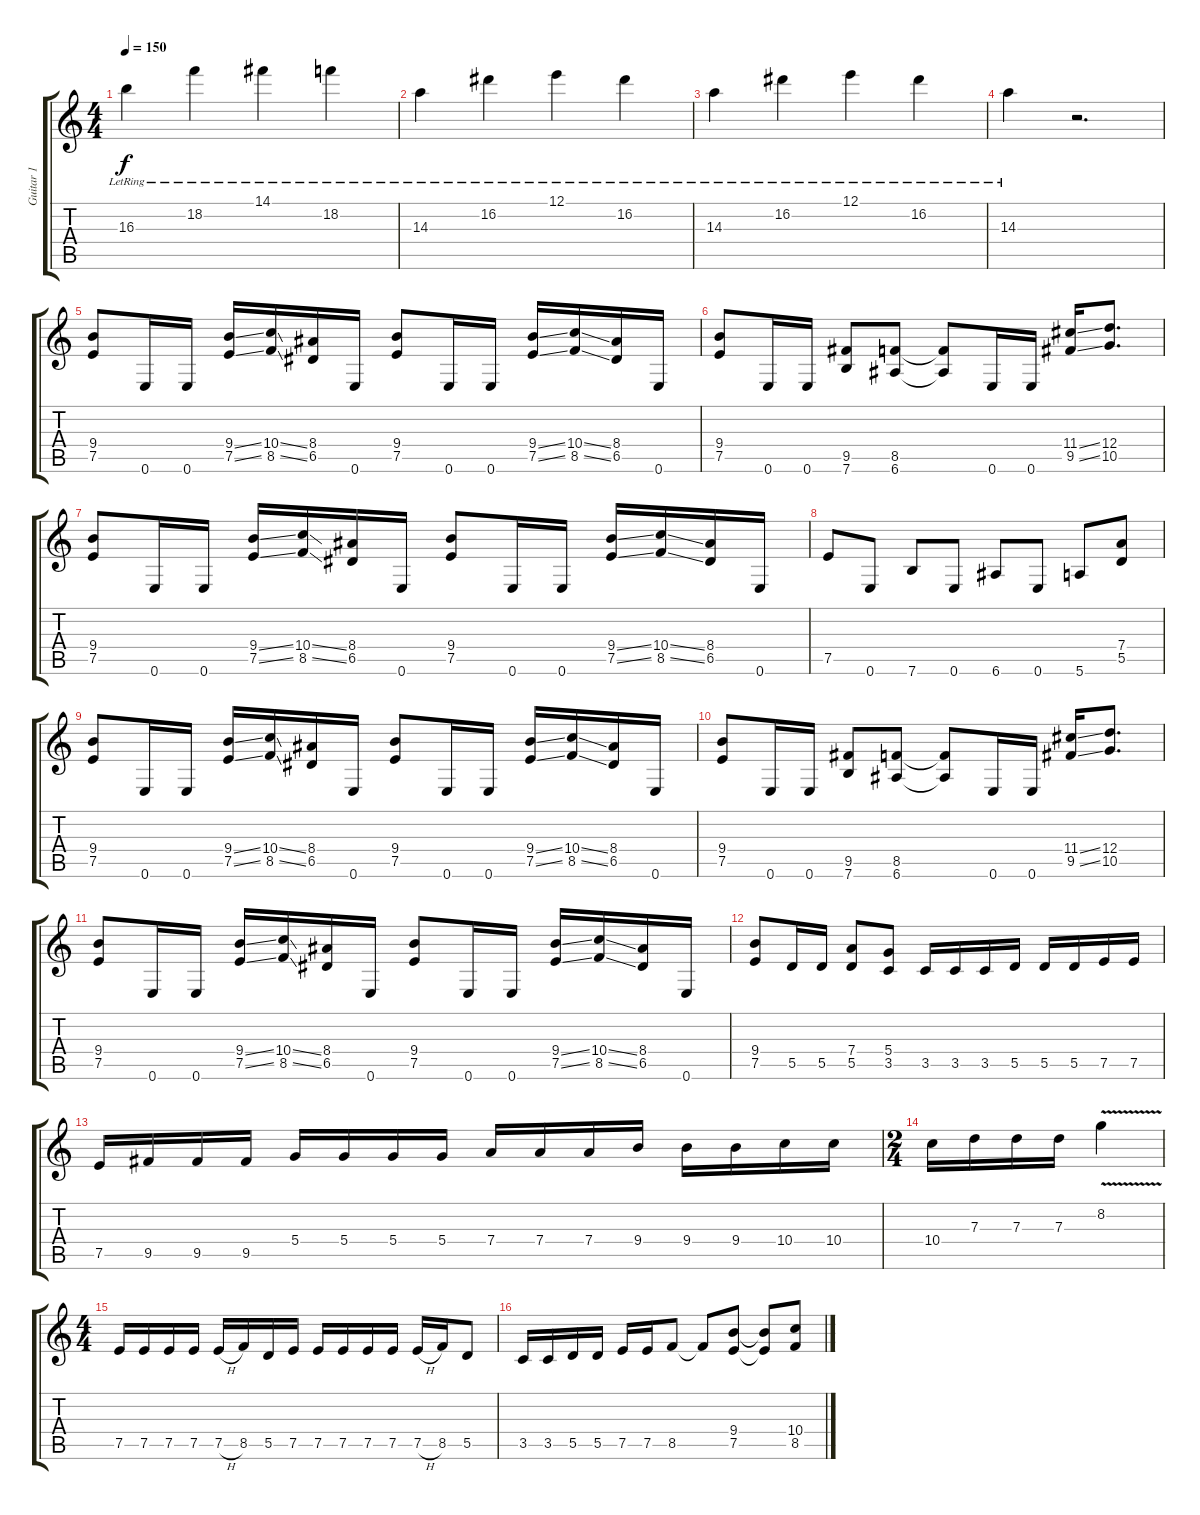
\track ("Guitar 1" "Guitar 1") {instrument overdrivenguitar}
\staff {score tabs}
\tuning (E4 B3 G3 D3 A2 E2) {hide}
\ts (4 4)
\tempo 150
\clef g2
\ks c
16.3{lr}.4{dy f} 18.2{lr}.4 14.1{lr}.4 18.2{lr}.4 |
14.3{lr}.4 16.2{lr}.4 12.1{lr}.4 16.2{lr}.4 |
14.3{lr}.4 16.2{lr}.4 12.1{lr}.4 16.2{lr}.4 |
14.3{lr}.4 r.2{d} |
(9.4 7.5).8{volume 10} 0.6.16 0.6.16 (9.4{ss} 7.5{ss}).16 (10.4{ss} 8.5{ss}).16 (8.4 6.5).16 0.6.16 (9.4 7.5).8 0.6.16 0.6.16 (9.4{ss} 7.5{ss}).16 (10.4{ss} 8.5{ss}).16 (8.4 6.5).16 0.6.16 |
(9.4 7.5).8 0.6.16 0.6.16 (9.5 7.6).8 (8.5 6.6).8 (8.5{t} 6.6{t}).8 0.6.16 0.6.16 (11.4{ss} 9.5{ss}).16 (12.4 10.5).8{d} |
(9.4 7.5).8 0.6.16 0.6.16 (9.4{ss} 7.5{ss}).16 (10.4{ss} 8.5{ss}).16 (8.4 6.5).16 0.6.16 (9.4 7.5).8 0.6.16 0.6.16 (9.4{ss} 7.5{ss}).16 (10.4{ss} 8.5{ss}).16 (8.4 6.5).16 0.6.16 |
7.5.8 0.6.8 7.6.8 0.6.8 6.6.8 0.6.8 5.6.8 (7.4 5.5).8 |
(9.4 7.5).8 0.6.16 0.6.16 (9.4{ss} 7.5{ss}).16 (10.4{ss} 8.5{ss}).16 (8.4 6.5).16 0.6.16 (9.4 7.5).8 0.6.16 0.6.16 (9.4{ss} 7.5{ss}).16 (10.4{ss} 8.5{ss}).16 (8.4 6.5).16 0.6.16 |
(9.4 7.5).8 0.6.16 0.6.16 (9.5 7.6).8 (8.5 6.6).8 (8.5{t} 6.6{t}).8 0.6.16 0.6.16 (11.4{ss} 9.5{ss}).16 (12.4 10.5).8{d} |
(9.4 7.5).8 0.6.16 0.6.16 (9.4{ss} 7.5{ss}).16 (10.4{ss} 8.5{ss}).16 (8.4 6.5).16 0.6.16 (9.4 7.5).8 0.6.16 0.6.16 (9.4{ss} 7.5{ss}).16 (10.4{ss} 8.5{ss}).16 (8.4 6.5).16 0.6.16 |
(9.4 7.5).8 5.5.16 5.5.16 (7.4 5.5).8 (5.4 3.5).8 3.5.16 3.5.16 3.5.16 5.5.16 5.5.16 5.5.16 7.5.16 7.5.16 |
7.5.16 9.5.16 9.5.16 9.5.16 5.4.16 5.4.16 5.4.16 5.4.16 7.4.16 7.4.16 7.4.16 9.4.16 9.4.16 9.4.16 10.4.16 10.4.16 |
\ts (2 4)
10.4.16 7.3.16 7.3.16 7.3.16 8.2{v}.4 |
\ts (4 4)
7.5.16 7.5.16 7.5.16 7.5.16 7.5{h}.16 8.5.16 5.5.16 7.5.16 7.5.16 7.5.16 7.5.16 7.5.16 7.5{h}.16 8.5.16 5.5.8 |
3.5.16 3.5.16 5.5.16 5.5.16 7.5.16 7.5.16 8.5.8 8.5{t}.8 (9.4 7.5).8 (9.4{t} 7.5{t}).8 (10.4 8.5).8
